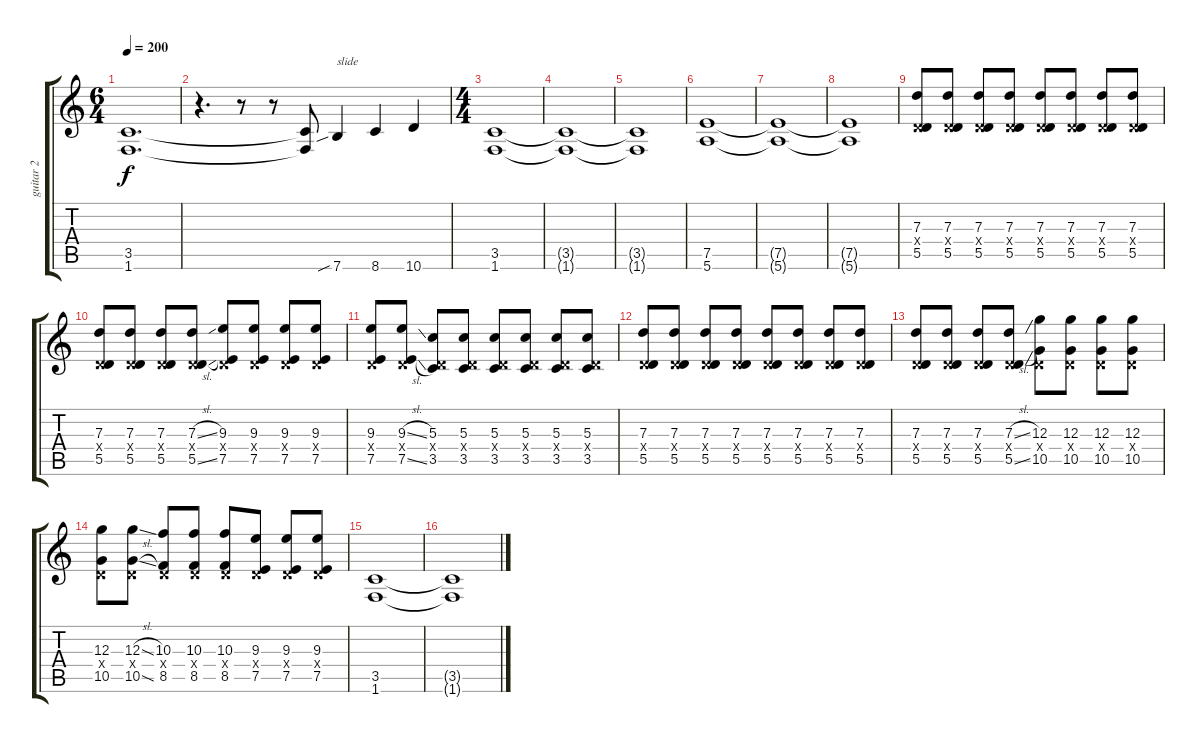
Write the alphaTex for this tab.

\track ("guitar 2" "guitar 2") {instrument distortionguitar}
\staff {score tabs}
\tuning (E4 B3 G3 D3 A2 E2) {hide}
\ts (6 4)
\tempo 200
\clef g2
\ks c
(3.5 1.6).1{d dy f} |
r.4{d} r.8 r.8 (3.5{t} 1.6{t}).8 7.6{sib}.4{txt "slide"} 8.6.4 10.6.4 |
\ts (4 4)
(3.5 1.6).1 |
(3.5{t} 1.6{t}).1 |
(3.5{t} 1.6{t}).1 |
(7.5 5.6).1 |
(7.5{t} 5.6{t}).1 |
(7.5{t} 5.6{t}).1 |
(7.3 0.4{x} 5.5).8 (7.3 0.4{x} 5.5).8 (7.3 0.4{x} 5.5).8 (7.3 0.4{x} 5.5).8 (7.3 0.4{x} 5.5).8 (7.3 0.4{x} 5.5).8 (7.3 0.4{x} 5.5).8 (7.3 0.4{x} 5.5).8 |
(7.3 0.4{x} 5.5).8 (7.3 0.4{x} 5.5).8 (7.3 0.4{x} 5.5).8 (7.3{sl} 0.4{x} 5.5{sl}).8 (9.3 0.4{x} 7.5).8 (9.3 0.4{x} 7.5).8 (9.3 0.4{x} 7.5).8 (9.3 0.4{x} 7.5).8 |
(9.3 0.4{x} 7.5).8 (9.3{sl} 0.4{x} 7.5{sl}).8 (5.3 0.4{x} 3.5).8 (5.3 0.4{x} 3.5).8 (5.3 0.4{x} 3.5).8 (5.3 0.4{x} 3.5).8 (5.3 0.4{x} 3.5).8 (5.3 0.4{x} 3.5).8 |
(7.3 0.4{x} 5.5).8 (7.3 0.4{x} 5.5).8 (7.3 0.4{x} 5.5).8 (7.3 0.4{x} 5.5).8 (7.3 0.4{x} 5.5).8 (7.3 0.4{x} 5.5).8 (7.3 0.4{x} 5.5).8 (7.3 0.4{x} 5.5).8 |
(7.3 0.4{x} 5.5).8 (7.3 0.4{x} 5.5).8 (7.3 0.4{x} 5.5).8 (7.3{sl} 0.4{x} 5.5{sl}).8 (12.3 0.4{x} 10.5).8 (12.3 0.4{x} 10.5).8 (12.3 0.4{x} 10.5).8 (12.3 0.4{x} 10.5).8 |
(12.3 0.4{x} 10.5).8 (12.3{sl} 0.4{x} 10.5{sl}).8 (10.3 0.4{x} 8.5).8 (10.3 0.4{x} 8.5).8 (10.3 0.4{x} 8.5).8 (9.3 0.4{x} 7.5).8 (9.3 0.4{x} 7.5).8 (9.3 0.4{x} 7.5).8 |
(3.5 1.6).1 |
(3.5{t} 1.6{t}).1
